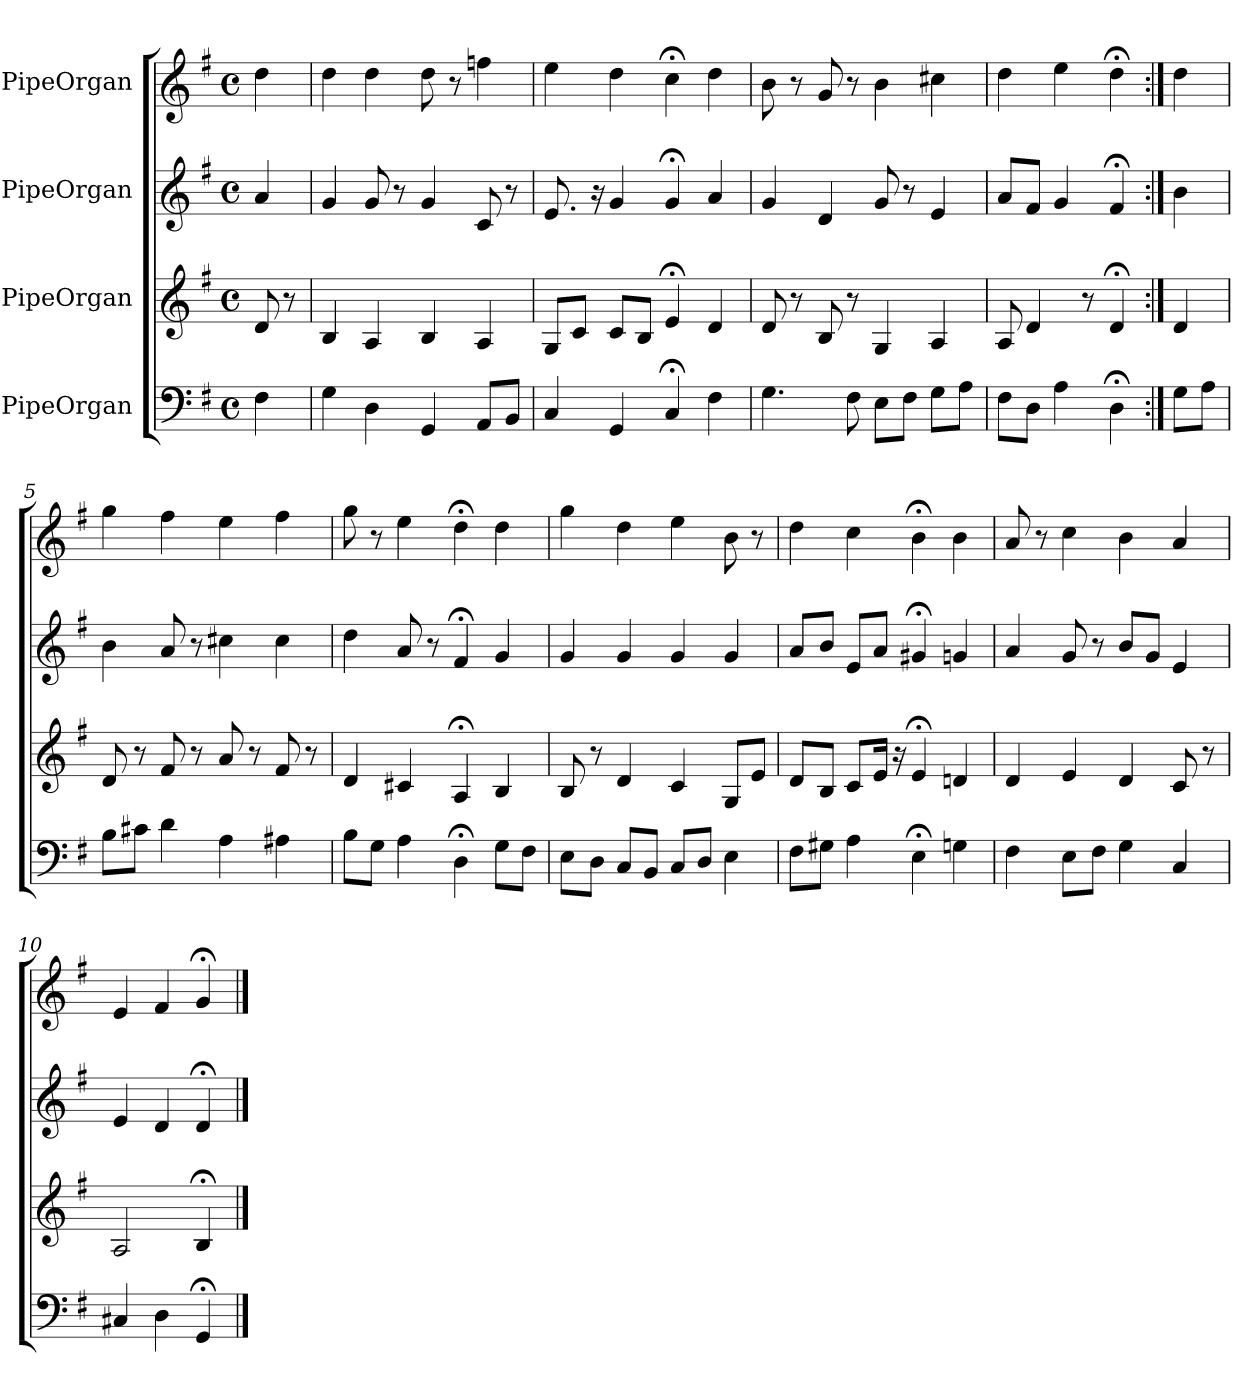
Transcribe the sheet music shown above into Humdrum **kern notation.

**kern	**kern	**kern	**kern
*part4	*part3	*part2	*part1
*staff4	*staff3	*staff2	*staff1
*I"PipeOrgan	*I"PipeOrgan	*I"PipeOrgan	*I"PipeOrgan
*k[f#]	*k[f#]	*k[f#]	*k[f#]
*G:	*G:	*G:	*G:
*M4/4	*M4/4	*M4/4	*M4/4
*met(c)	*met(c)	*met(c)	*met(c)
*MM60	*MM60	*MM60	*MM60
=	=	=	=
4F#	8d	4a	4dd
.	8r	.	.
=1	=1	=1	=1
4G	4B	4g	4dd
4D	4A	8g	4dd
.	.	8r	.
4GG	4B	4g	8dd
.	.	.	8r
8AAL	4A	8c	4ffn
8BBJ	.	8r	.
=2	=2	=2	=2
4C	8GL	8.e	4ee
.	8cJ	.	.
.	.	16r	.
4GG	8cL	4g	4dd
.	8BJ	.	.
4C;<	4e;<	4g;<	4cc;<
4F#	4d	4a	4dd
=3	=3	=3	=3
4.G	8d	4g	8b
.	8r	.	8r
.	8B	4d	8g
8F#	8r	.	8r
8EL	4G	8g	4b
8F#J	.	8r	.
8GL	4A	4e	4cc#X
8AJ	.	.	.
=4	=4	=4	=4
8F#L	8A	8aL	4dd
8DJ	4d	8f#J	.
4A	.	4g	4ee
.	8r	.	.
4D;<	4d;<	4f#;<	4dd;<
=:|!	=:|!	=:|!	=:|!
8GL	4d	4b	4dd
8AJ	.	.	.
=5	=5	=5	=5
8BL	8d	4b	4gg
8c#XJ	8r	.	.
4d	8f#	8a	4ff#
.	8r	8r	.
4A	8a	4cc#X	4ee
.	8r	.	.
4A#X	8f#	4cc#	4ff#
.	8r	.	.
=6	=6	=6	=6
8BL	4d	4dd	8gg
8GJ	.	.	8r
4A	4c#X	8a	4ee
.	.	8r	.
4D;<	4A;<	4f#;<	4dd;<
8GL	4B	4g	4dd
8F#J	.	.	.
=7	=7	=7	=7
8EL	8B	4g	4gg
8DJ	8r	.	.
8CL	4d	4g	4dd
8BBJ	.	.	.
8CL	4c	4g	4ee
8DJ	.	.	.
4E	8GL	4g	8b
.	8eJ	.	8r
=8	=8	=8	=8
8F#L	8dL	8aL	4dd
8G#XJ	8BJ	8bJ	.
4A	8cL	8eL	4cc
.	16eJk	8aJ	.
.	16r	.	.
4E;<	4e;<	4g#X;<	4b;<
4Gn	4dn	4gn	4b
=9	=9	=9	=9
4F#	4d	4a	8a
.	.	.	8r
8EL	4e	8g	4cc
8F#J	.	8r	.
4G	4d	8bL	4b
.	.	8gJ	.
4C	8c	4e	4a
.	8r	.	.
=10	=10	=10	=10
4C#X	2A	4e	4e
4D	.	4d	4f#
4GG;<	4B;<	4d;<	4g;<
==	==	==	==
*-	*-	*-	*-
